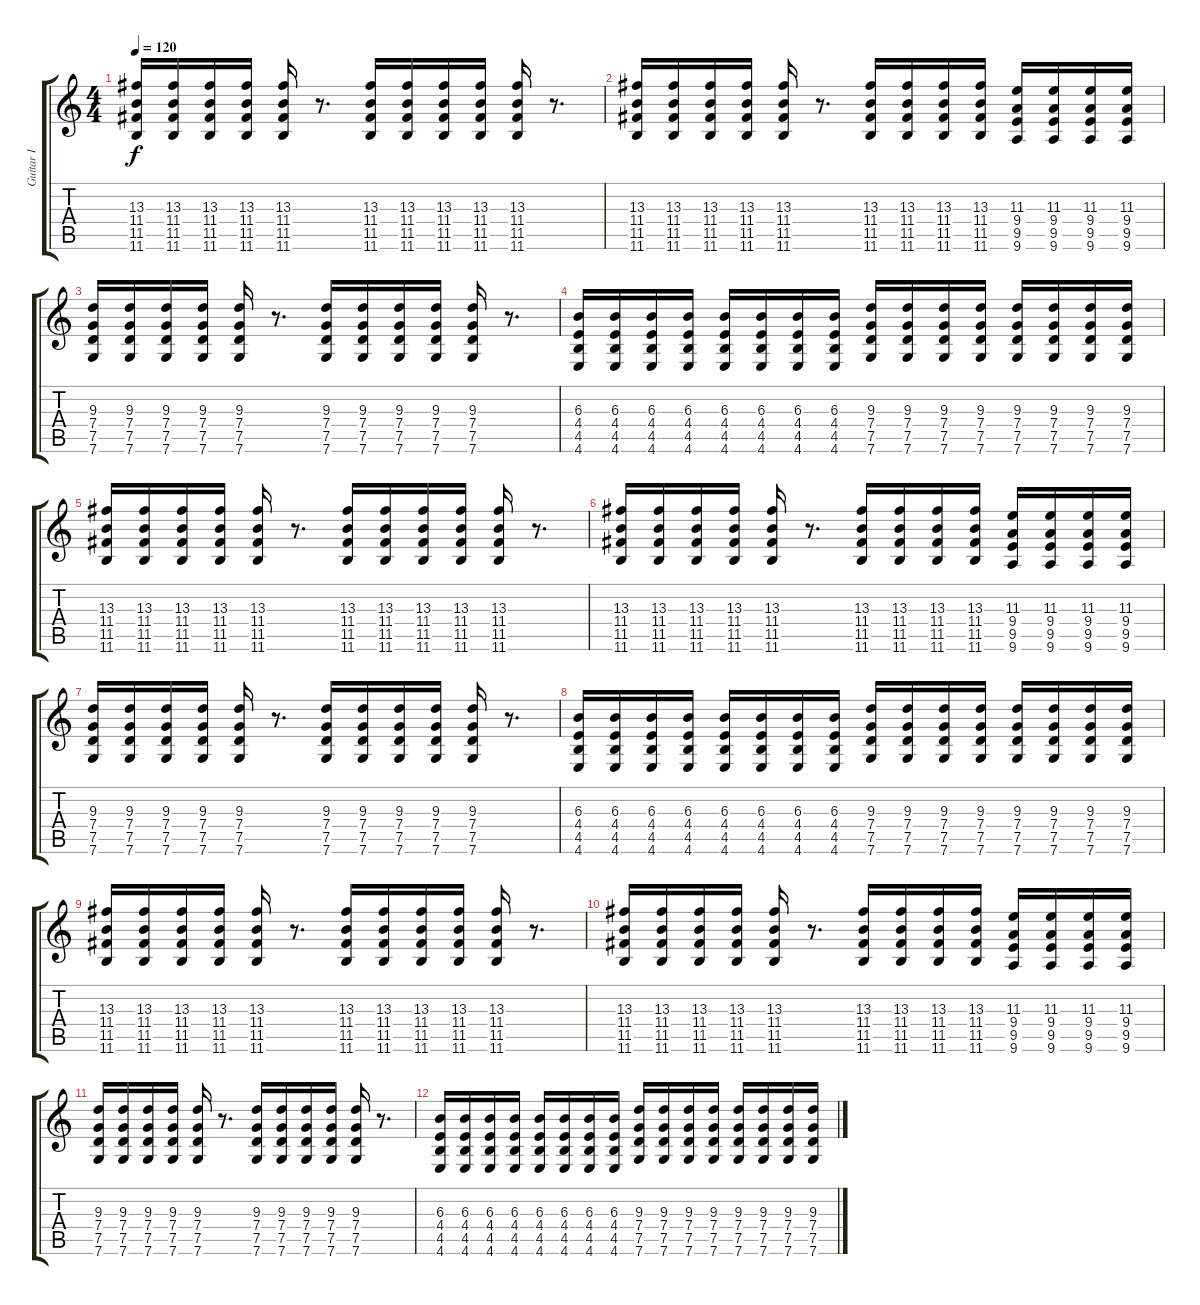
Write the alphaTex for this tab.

\track ("Guitar I" "Guitar I") {instrument distortionguitar}
\staff {score tabs}
\tuning (D4 A3 F3 C3 G2 C2) {hide}
\ts (4 4)
\tempo 120
\clef g2
\ks c
(13.3 11.4 11.5 11.6).16{dy f} (13.3 11.4 11.5 11.6).16 (13.3 11.4 11.5 11.6).16 (13.3 11.4 11.5 11.6).16 (13.3 11.4 11.5 11.6).16 r.8{d} (13.3 11.4 11.5 11.6).16 (13.3 11.4 11.5 11.6).16 (13.3 11.4 11.5 11.6).16 (13.3 11.4 11.5 11.6).16 (13.3 11.4 11.5 11.6).16 r.8{d} |
(13.3 11.4 11.5 11.6).16 (13.3 11.4 11.5 11.6).16 (13.3 11.4 11.5 11.6).16 (13.3 11.4 11.5 11.6).16 (13.3 11.4 11.5 11.6).16 r.8{d} (13.3 11.4 11.5 11.6).16 (13.3 11.4 11.5 11.6).16 (13.3 11.4 11.5 11.6).16 (13.3 11.4 11.5 11.6).16 (11.3 9.4 9.5 9.6).16 (11.3 9.4 9.5 9.6).16 (11.3 9.4 9.5 9.6).16 (11.3 9.4 9.5 9.6).16 |
(9.3 7.4 7.5 7.6).16 (9.3 7.4 7.5 7.6).16 (9.3 7.4 7.5 7.6).16 (9.3 7.4 7.5 7.6).16 (9.3 7.4 7.5 7.6).16 r.8{d} (9.3 7.4 7.5 7.6).16 (9.3 7.4 7.5 7.6).16 (9.3 7.4 7.5 7.6).16 (9.3 7.4 7.5 7.6).16 (9.3 7.4 7.5 7.6).16 r.8{d} |
(6.3 4.4 4.5 4.6).16 (6.3 4.4 4.5 4.6).16 (6.3 4.4 4.5 4.6).16 (6.3 4.4 4.5 4.6).16 (6.3 4.4 4.5 4.6).16 (6.3 4.4 4.5 4.6).16 (6.3 4.4 4.5 4.6).16 (6.3 4.4 4.5 4.6).16 (9.3 7.4 7.5 7.6).16 (9.3 7.4 7.5 7.6).16 (9.3 7.4 7.5 7.6).16 (9.3 7.4 7.5 7.6).16 (9.3 7.4 7.5 7.6).16 (9.3 7.4 7.5 7.6).16 (9.3 7.4 7.5 7.6).16 (9.3 7.4 7.5 7.6).16 |
(13.3 11.4 11.5 11.6).16 (13.3 11.4 11.5 11.6).16 (13.3 11.4 11.5 11.6).16 (13.3 11.4 11.5 11.6).16 (13.3 11.4 11.5 11.6).16 r.8{d} (13.3 11.4 11.5 11.6).16 (13.3 11.4 11.5 11.6).16 (13.3 11.4 11.5 11.6).16 (13.3 11.4 11.5 11.6).16 (13.3 11.4 11.5 11.6).16 r.8{d} |
(13.3 11.4 11.5 11.6).16 (13.3 11.4 11.5 11.6).16 (13.3 11.4 11.5 11.6).16 (13.3 11.4 11.5 11.6).16 (13.3 11.4 11.5 11.6).16 r.8{d} (13.3 11.4 11.5 11.6).16 (13.3 11.4 11.5 11.6).16 (13.3 11.4 11.5 11.6).16 (13.3 11.4 11.5 11.6).16 (11.3 9.4 9.5 9.6).16 (11.3 9.4 9.5 9.6).16 (11.3 9.4 9.5 9.6).16 (11.3 9.4 9.5 9.6).16 |
(9.3 7.4 7.5 7.6).16 (9.3 7.4 7.5 7.6).16 (9.3 7.4 7.5 7.6).16 (9.3 7.4 7.5 7.6).16 (9.3 7.4 7.5 7.6).16 r.8{d} (9.3 7.4 7.5 7.6).16 (9.3 7.4 7.5 7.6).16 (9.3 7.4 7.5 7.6).16 (9.3 7.4 7.5 7.6).16 (9.3 7.4 7.5 7.6).16 r.8{d} |
(6.3 4.4 4.5 4.6).16 (6.3 4.4 4.5 4.6).16 (6.3 4.4 4.5 4.6).16 (6.3 4.4 4.5 4.6).16 (6.3 4.4 4.5 4.6).16 (6.3 4.4 4.5 4.6).16 (6.3 4.4 4.5 4.6).16 (6.3 4.4 4.5 4.6).16 (9.3 7.4 7.5 7.6).16 (9.3 7.4 7.5 7.6).16 (9.3 7.4 7.5 7.6).16 (9.3 7.4 7.5 7.6).16 (9.3 7.4 7.5 7.6).16 (9.3 7.4 7.5 7.6).16 (9.3 7.4 7.5 7.6).16 (9.3 7.4 7.5 7.6).16 |
(13.3 11.4 11.5 11.6).16 (13.3 11.4 11.5 11.6).16 (13.3 11.4 11.5 11.6).16 (13.3 11.4 11.5 11.6).16 (13.3 11.4 11.5 11.6).16 r.8{d} (13.3 11.4 11.5 11.6).16 (13.3 11.4 11.5 11.6).16 (13.3 11.4 11.5 11.6).16 (13.3 11.4 11.5 11.6).16 (13.3 11.4 11.5 11.6).16 r.8{d} |
(13.3 11.4 11.5 11.6).16 (13.3 11.4 11.5 11.6).16 (13.3 11.4 11.5 11.6).16 (13.3 11.4 11.5 11.6).16 (13.3 11.4 11.5 11.6).16 r.8{d} (13.3 11.4 11.5 11.6).16 (13.3 11.4 11.5 11.6).16 (13.3 11.4 11.5 11.6).16 (13.3 11.4 11.5 11.6).16 (11.3 9.4 9.5 9.6).16 (11.3 9.4 9.5 9.6).16 (11.3 9.4 9.5 9.6).16 (11.3 9.4 9.5 9.6).16 |
(9.3 7.4 7.5 7.6).16 (9.3 7.4 7.5 7.6).16 (9.3 7.4 7.5 7.6).16 (9.3 7.4 7.5 7.6).16 (9.3 7.4 7.5 7.6).16 r.8{d} (9.3 7.4 7.5 7.6).16 (9.3 7.4 7.5 7.6).16 (9.3 7.4 7.5 7.6).16 (9.3 7.4 7.5 7.6).16 (9.3 7.4 7.5 7.6).16 r.8{d} |
(6.3 4.4 4.5 4.6).16 (6.3 4.4 4.5 4.6).16 (6.3 4.4 4.5 4.6).16 (6.3 4.4 4.5 4.6).16 (6.3 4.4 4.5 4.6).16 (6.3 4.4 4.5 4.6).16 (6.3 4.4 4.5 4.6).16 (6.3 4.4 4.5 4.6).16 (9.3 7.4 7.5 7.6).16 (9.3 7.4 7.5 7.6).16 (9.3 7.4 7.5 7.6).16 (9.3 7.4 7.5 7.6).16 (9.3 7.4 7.5 7.6).16 (9.3 7.4 7.5 7.6).16 (9.3 7.4 7.5 7.6).16 (9.3 7.4 7.5 7.6).16
